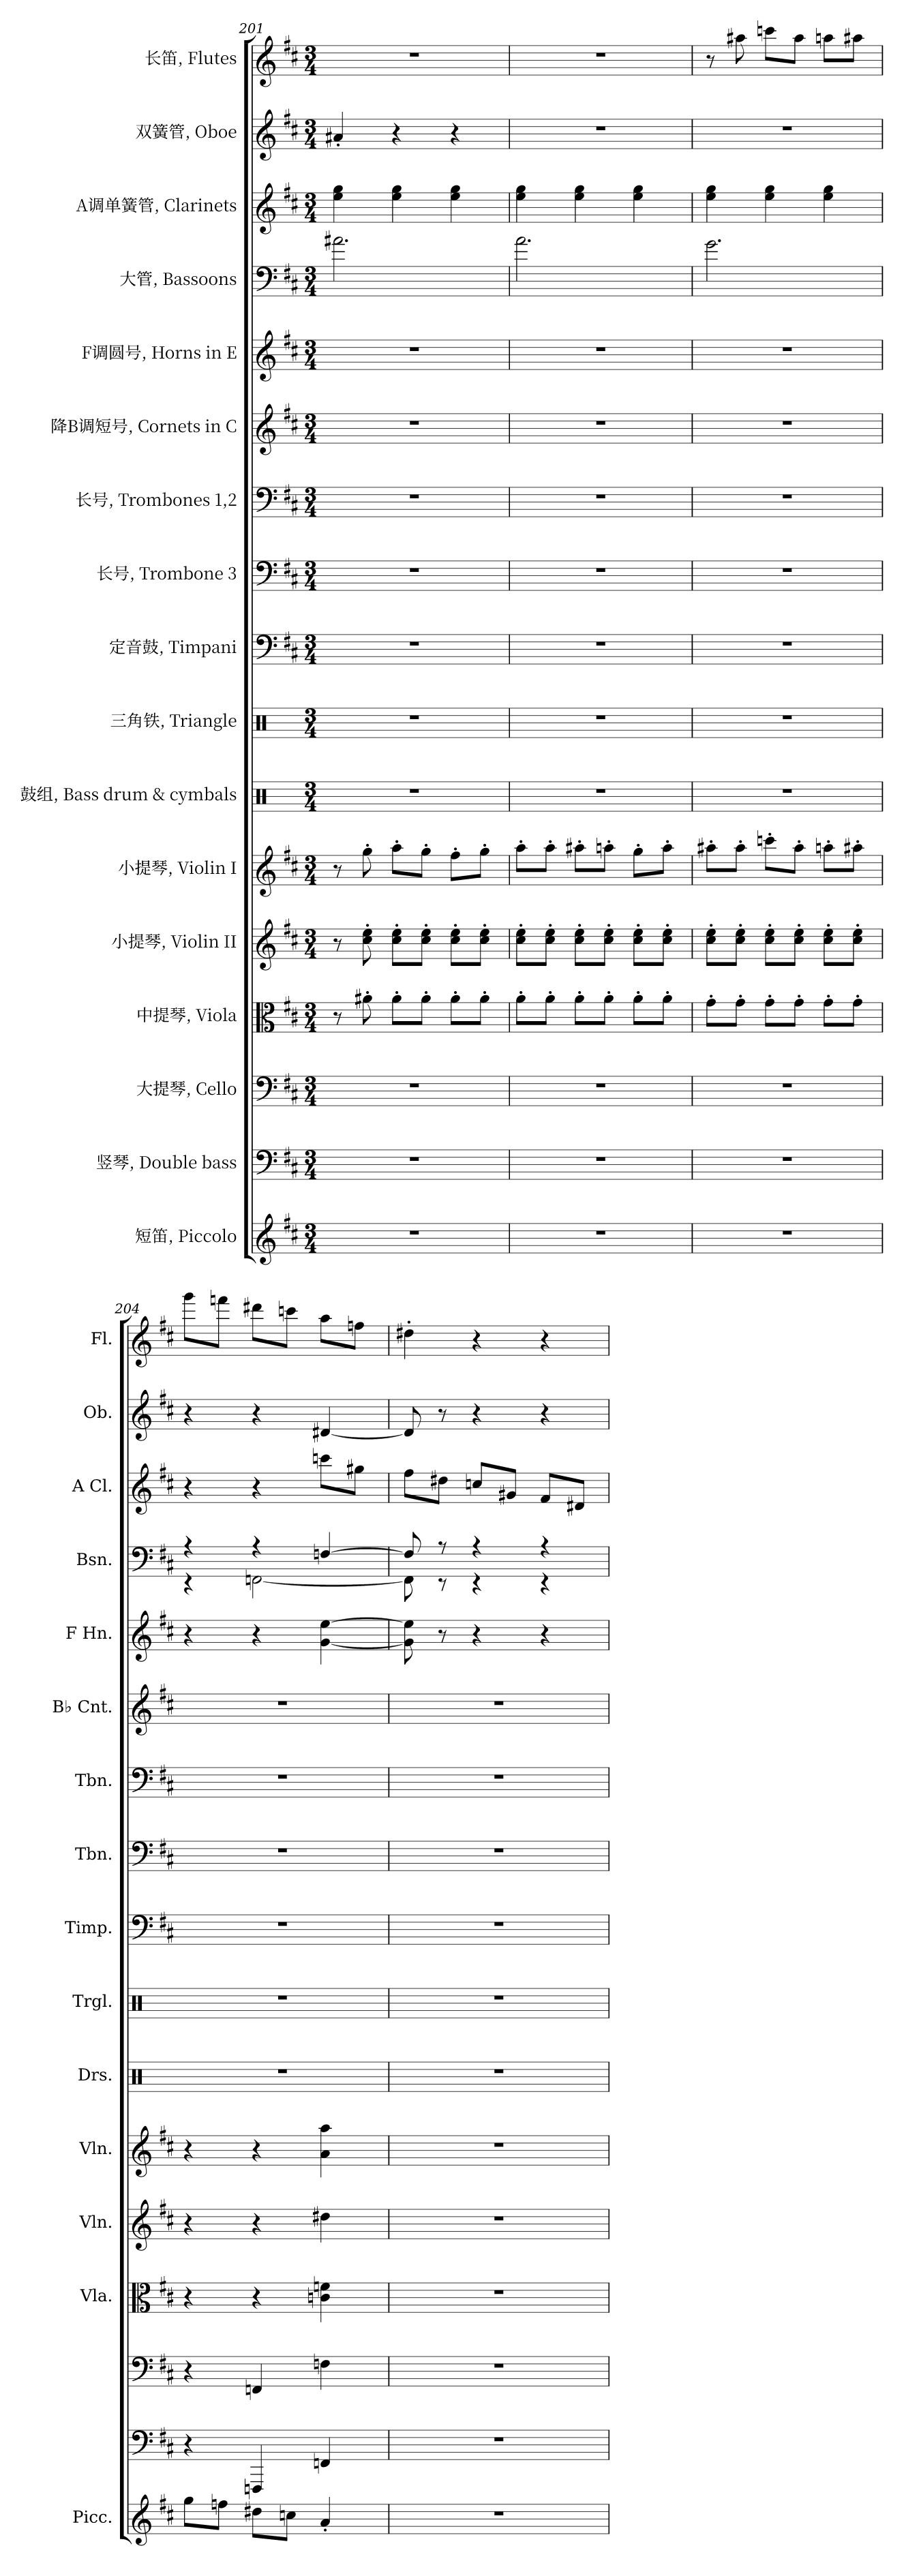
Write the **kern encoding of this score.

**kern	**kern	**kern	**kern	**kern	**kern	**kern	**kern	**kern	**kern	**kern	**kern	**kern	**kern	**kern	**kern	**kern
*part17	*part16	*part15	*part14	*part13	*part12	*part11	*part10	*part9	*part8	*part7	*part6	*part5	*part4	*part3	*part2	*part1
*staff17	*staff16	*staff15	*staff14	*staff13	*staff12	*staff11	*staff10	*staff9	*staff8	*staff7	*staff6	*staff5	*staff4	*staff3	*staff2	*staff1
*I"短笛, Piccolo	*I"竖琴, Double bass	*I"大提琴, Cello	*I"中提琴, Viola	*I"小提琴, Violin II	*I"小提琴, Violin I	*I"鼓组, Bass drum &amp; cymbals	*I"三角铁, Triangle	*I"定音鼓, Timpani	*I"长号, Trombone 3	*I"长号, Trombones 1,2	*I"降B调短号, Cornets in C	*I"F调圆号, Horns in E	*I"大管, Bassoons	*I"A调单簧管, Clarinets	*I"双簧管, Oboe	*I"长笛, Flutes
*I'Picc.	*	*	*I'Vla.	*I'Vln.	*I'Vln.	*I'Drs.	*I'Trgl.	*I'Timp.	*I'Tbn.	*I'Tbn.	*I'B♭ Cnt.	*I'F Hn.	*I'Bsn.	*I'A Cl.	*I'Ob.	*I'Fl.
*clefG2	*clefF4	*clefF4	*clefC3	*clefG2	*clefG2	*clefX	*clefX	*clefF4	*clefF4	*clefF4	*clefG2	*clefG2	*clefF4	*clefG2	*clefG2	*clefG2
*ITrd-7c-12	*	*	*	*	*	*	*	*	*	*	*ITrd1c2	*ITrd4c7	*	*ITrd2c3	*	*
*k[f#c#]	*k[f#c#]	*k[f#c#]	*k[f#c#]	*k[f#c#]	*k[f#c#]	*k[]	*k[]	*k[f#c#]	*k[f#c#]	*k[f#c#]	*k[]	*k[f#]	*k[f#c#]	*k[f#c#g#d#a#]	*k[f#c#]	*k[f#c#]
*M3/4	*M3/4	*M3/4	*M3/4	*M3/4	*M3/4	*M3/4	*M3/4	*M3/4	*M3/4	*M3/4	*M3/4	*M3/4	*M3/4	*M3/4	*M3/4	*M3/4
=201	=201	=201	=201	=201	=201	=201	=201	=201	=201	=201	=201	=201	=201	=201	=201	=201
2.r	2.r	2.r	8r	8r	8r	2.r	2.r	2.r	2.r	2.r	2.r	2.r	2.a#X\	4cc#\ 4ee\	4a#X'/	2.r
.	.	.	8a#X'\	8cc#\' 8ee\'	8gg'\	.	.	.	.	.	.	.	.	.	.	.
.	.	.	8a#'\L	8cc#\' 8ee\'L	8aa'\L	.	.	.	.	.	.	.	.	4cc#\ 4ee\	4r	.
.	.	.	8a#'\J	8cc#\' 8ee\'J	8gg'\J	.	.	.	.	.	.	.	.	.	.	.
.	.	.	8a#'\L	8cc#\' 8ee\'L	8ff#'\L	.	.	.	.	.	.	.	.	4cc#\ 4ee\	4r	.
.	.	.	8a#'\J	8cc#\' 8ee\'J	8gg'\J	.	.	.	.	.	.	.	.	.	.	.
!!LO:PB:g=z
=202	=202	=202	=202	=202	=202	=202	=202	=202	=202	=202	=202	=202	=202	=202	=202	=202
2.r	2.r	2.r	8a'\L	8cc#\' 8ee\'L	8aa'\L	2.r	2.r	2.r	2.r	2.r	2.r	2.r	2.a\	4cc#\ 4ee\	2.r	2.r
.	.	.	8a'\J	8cc#\' 8ee\'J	8aa'\J	.	.	.	.	.	.	.	.	.	.	.
.	.	.	8a'\L	8cc#\' 8ee\'L	8aa#X'\L	.	.	.	.	.	.	.	.	4cc#\ 4ee\	.	.
.	.	.	8a'\J	8cc#\' 8ee\'J	8aan'\J	.	.	.	.	.	.	.	.	.	.	.
.	.	.	8a'\L	8cc#\' 8ee\'L	8gg'\L	.	.	.	.	.	.	.	.	4cc#\ 4ee\	.	.
.	.	.	8a'\J	8cc#\' 8ee\'J	8aa'\J	.	.	.	.	.	.	.	.	.	.	.
=203	=203	=203	=203	=203	=203	=203	=203	=203	=203	=203	=203	=203	=203	=203	=203	=203
2.r	2.r	2.r	8g'\L	8cc#\' 8ee\'L	8aa#X'\L	2.r	2.r	2.r	2.r	2.r	2.r	2.r	2.g\	4cc#\ 4ee\	2.r	8r
.	.	.	8g'\J	8cc#\' 8ee\'J	8aa#'\J	.	.	.	.	.	.	.	.	.	.	8aa#X\
.	.	.	8g'\L	8cc#\' 8ee\'L	8cccn'\L	.	.	.	.	.	.	.	.	4cc#\ 4ee\	.	8cccn\L
.	.	.	8g'\J	8cc#\' 8ee\'J	8aa#'\J	.	.	.	.	.	.	.	.	.	.	8aa#\J
.	.	.	8g'\L	8cc#\' 8ee\'L	8aan'\L	.	.	.	.	.	.	.	.	4cc#\ 4ee\	.	8aan\L
.	.	.	8g'\J	8cc#\' 8ee\'J	8aa#X'\J	.	.	.	.	.	.	.	.	.	.	8aa#X\J
=204	=204	=204	=204	=204	=204	=204	=204	=204	=204	=204	=204	=204	=204	=204	=204	=204
*	*	*	*	*	*	*	*	*	*	*	*	*	*^	*	*	*
8ggg\L	4r	4r	4r	4r	4r	2.r	2.r	2.r	2.r	2.r	2.r	4r	4r	4r	4r	4r	8ggg\L
8fffn\J	.	.	.	.	.	.	.	.	.	.	.	.	.	.	.	.	8fffn\J
8ddd#X\L	4FFFn/	4FFn/	4r	4r	4r	.	.	.	.	.	.	4r	4r	[2FFn\	4r	4r	8ddd#X\L
8cccn\J	.	.	.	.	.	.	.	.	.	.	.	.	.	.	.	.	8cccn\J
4aa'/	4FFn/	4Fn\	4cn\ 4fn\	4dd#X\	4a\ 4aa\	.	.	.	.	.	.	[4c\ [4a\	[4Fn/	.	8aan\L	[4d#X/	8aa\L
.	.	.	.	.	.	.	.	.	.	.	.	.	.	.	8ee#X\J	.	8ffn\J
=205	=205	=205	=205	=205	=205	=205	=205	=205	=205	=205	=205	=205	=205	=205	=205	=205	=205
2.r	2.r	2.r	2.r	2.r	2.r	2.r	2.r	2.r	2.r	2.r	2.r	8c\] 8a\]	8F/]	8FF\]	8dd#\L	8d#/]	4dd#X'\
.	.	.	.	.	.	.	.	.	.	.	.	8r	8r	8r	8b#X\J	8r	.
.	.	.	.	.	.	.	.	.	.	.	.	4r	4r	4r	8an/L	4r	4r
.	.	.	.	.	.	.	.	.	.	.	.	.	.	.	8e#X/J	.	.
.	.	.	.	.	.	.	.	.	.	.	.	4r	4r	4r	8d#/L	4r	4r
.	.	.	.	.	.	.	.	.	.	.	.	.	.	.	8B#X/J	.	.
*	*	*	*	*	*	*	*	*	*	*	*	*	*v	*v	*	*	*
=	=	=	=	=	=	=	=	=	=	=	=	=	=	=	=	=
*-	*-	*-	*-	*-	*-	*-	*-	*-	*-	*-	*-	*-	*-	*-	*-	*-
